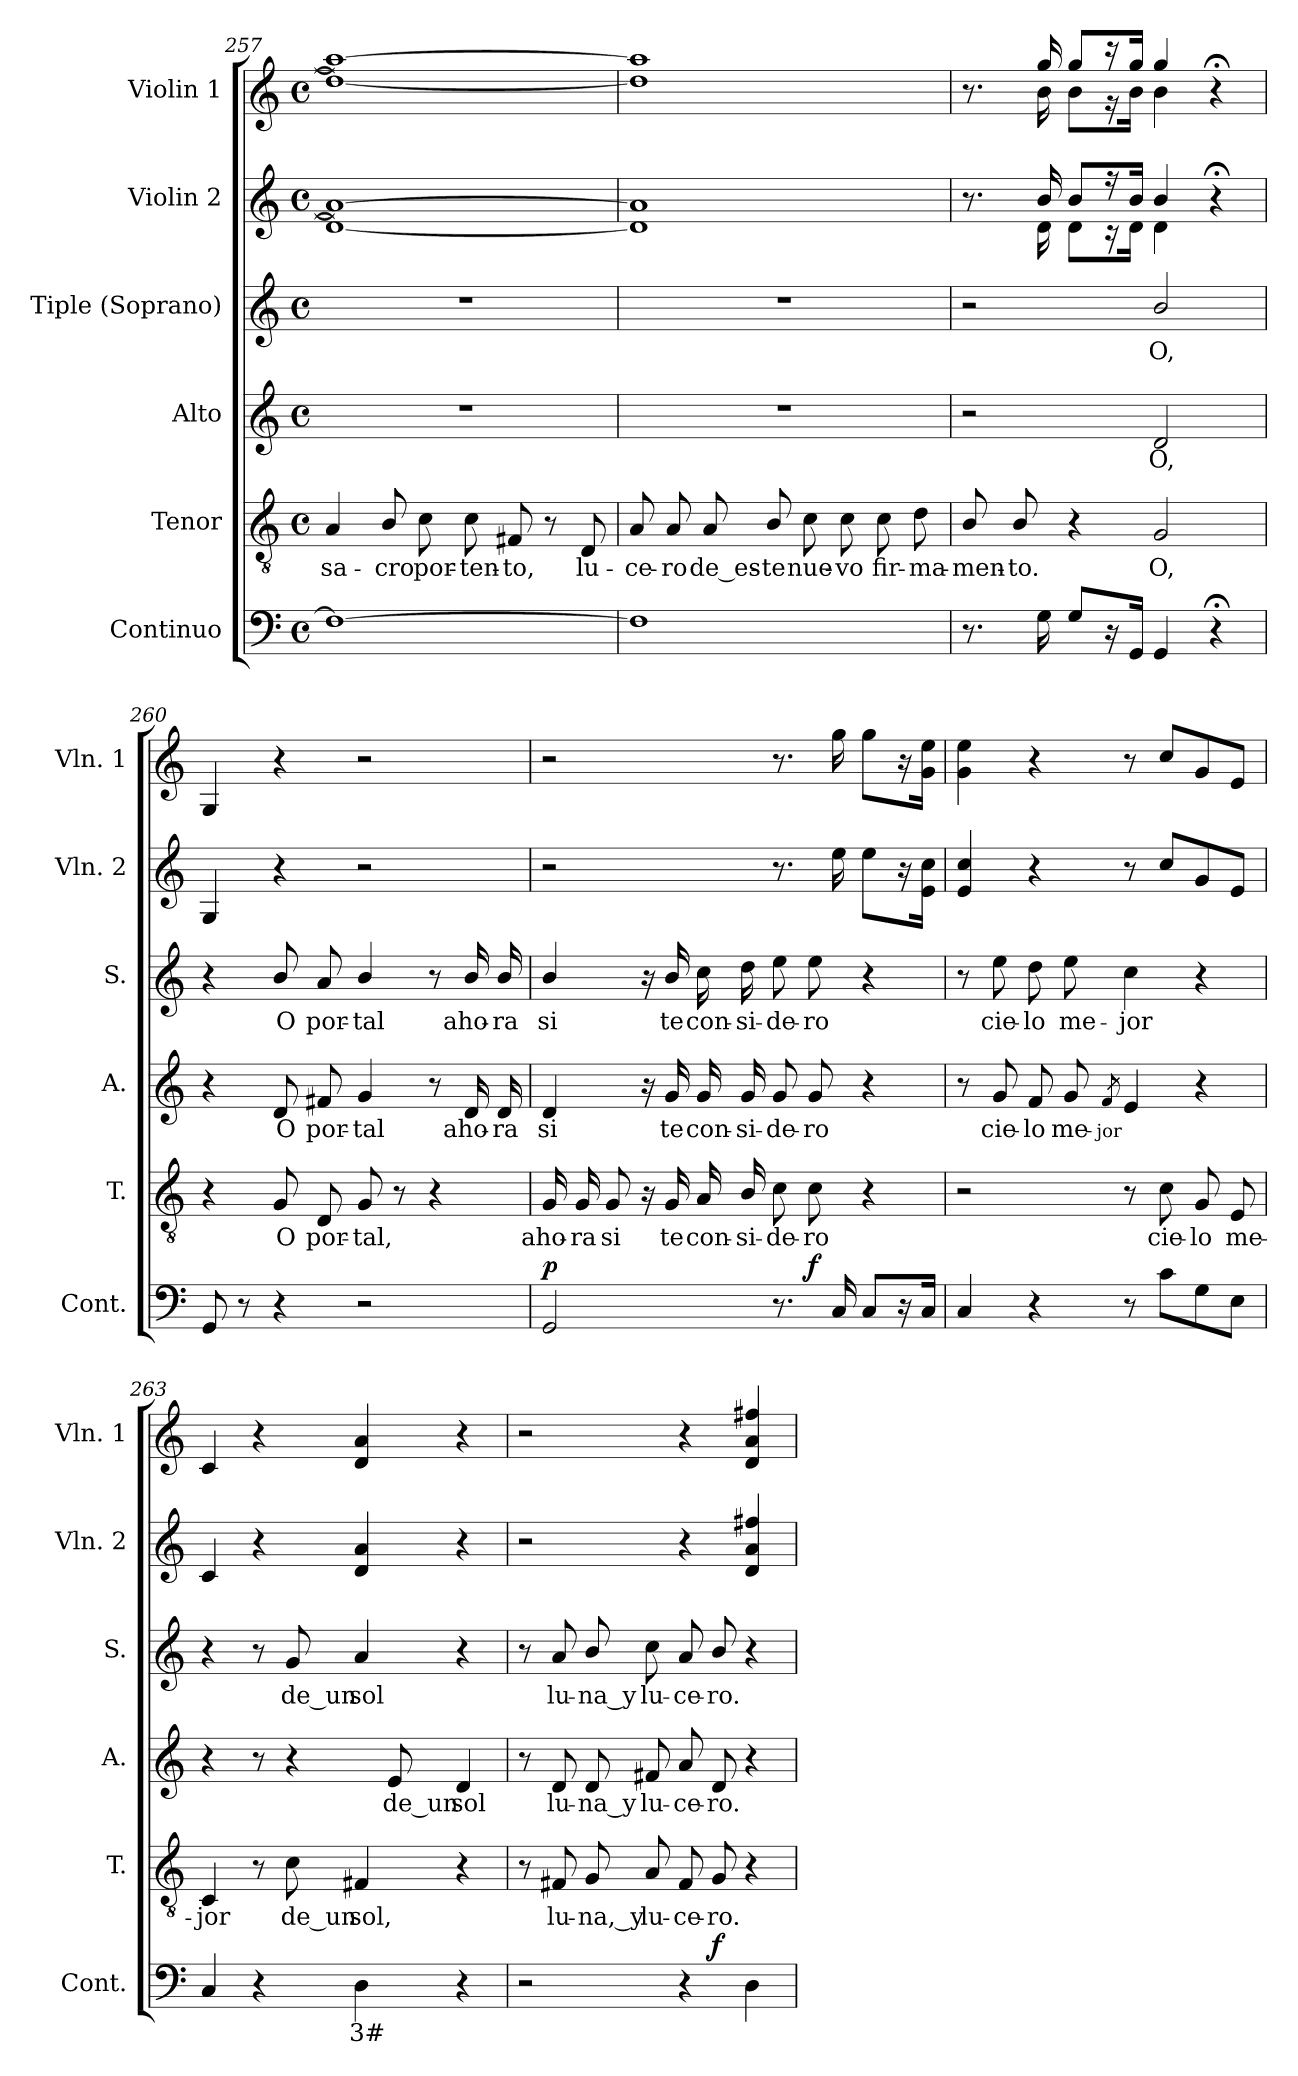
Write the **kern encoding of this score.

**kern	**text	**dynam	**kern	**text	**kern	**text	**kern	**text	**kern	**kern
*part6	*part6	*part6	*part5	*part5	*part4	*part4	*part3	*part3	*part2	*part1
*staff6	*staff6	*staff6	*staff5	*staff5	*staff4	*staff4	*staff3	*staff3	*staff2	*staff1
*I"Continuo	*	*	*I"Tenor	*	*I"Alto	*	*I"Tiple (Soprano)	*	*I"Violin 2	*I"Violin 1
*I'Cont.	*	*	*I'T.	*	*I'A.	*	*I'S.	*	*I'Vln. 2	*I'Vln. 1
*clefF4	*	*	*clefGv2	*	*clefG2	*	*clefG2	*	*clefG2	*clefG2
*	*	*	*ITrd7c12	*	*	*	*	*	*	*
*k[]	*	*	*k[]	*	*k[]	*	*k[]	*	*k[]	*k[]
*C:	*	*	*C:	*	*C:	*	*C:	*	*C:	*C:
*M4/4	*	*	*M4/4	*	*M4/4	*	*M4/4	*	*M4/4	*M4/4
*met(c)	*	*	*met(c)	*	*met(c)	*	*met(c)	*	*met(c)	*met(c)
=257	=257	=257	=257	=257	=257	=257	=257	=257	=257	=257
!	!	!	!	!LO:LY:b:color=#000000	!	!	!	!	!	!
*	*	*	*	*	*	*	*	*	*^	*^
1F#i_	.	.	4AAi/	sa-	1r	.	1r	.	1ai_	1di_	1aai_	1ddi_
!	!	!	!	!LO:LY:b:color=#000000	!	!	!	!	!	!	!	!
.	.	.	8BBi/	-cro	.	.	.	.	.	.	.	.
!	!	!	!	!LO:LY:b:color=#000000	!	!	!	!	!	!	!	!
.	.	.	8Ci\	por-	.	.	.	.	.	.	.	.
!	!	!	!	!LO:LY:b:color=#000000	!	!	!	!	!	!	!	!
.	.	.	8Ci\	-ten-	.	.	.	.	.	.	.	.
!	!	!	!	!LO:LY:b:color=#000000	!	!	!	!	!	!	!	!
.	.	.	8FF#Xi/	-to,	.	.	.	.	.	.	.	.
.	.	.	8r	.	.	.	.	.	.	.	.	.
!	!	!	!	!LO:LY:b:color=#000000	!	!	!	!	!	!	!	!
.	.	.	8DDi/	lu-	.	.	.	.	.	.	.	.
=258	=258	=258	=258	=258	=258	=258	=258	=258	=258	=258	=258	=258
!	!	!	!	!LO:LY:b:color=#000000	!	!	!	!	!	!	!	!
1F#i]	.	.	8AAi/	-ce-	1r	.	1r	.	1ai]	1di]	1aai]	1ddi]
!	!	!	!	!LO:LY:b:color=#000000	!	!	!	!	!	!	!	!
.	.	.	8AAi/	-ro	.	.	.	.	.	.	.	.
!	!	!	!	!LO:LY:b:color=#000000	!	!	!	!	!	!	!	!
.	.	.	8AAi/	de_es-	.	.	.	.	.	.	.	.
!	!	!	!	!LO:LY:b:color=#000000	!	!	!	!	!	!	!	!
.	.	.	8BBi/	-te	.	.	.	.	.	.	.	.
!	!	!	!	!LO:LY:b:color=#000000	!	!	!	!	!	!	!	!
.	.	.	8Ci\	nue-	.	.	.	.	.	.	.	.
!	!	!	!	!LO:LY:b:color=#000000	!	!	!	!	!	!	!	!
.	.	.	8Ci\	-vo	.	.	.	.	.	.	.	.
!	!	!	!	!LO:LY:b:color=#000000	!	!	!	!	!	!	!	!
.	.	.	8Ci\	fir-	.	.	.	.	.	.	.	.
!	!	!	!	!LO:LY:b:color=#000000	!	!	!	!	!	!	!	!
.	.	.	8Di\	-ma-	.	.	.	.	.	.	.	.
!!LO:PB:g=z	!!
=259	=259	=259	=259	=259	=259	=259	=259	=259	=259	=259	=259	=259
!	!	!	!	!LO:LY:b:color=#000000	!	!	!	!	!	!	!	!
8.r	.	.	8BBi/	-men-	2r	.	2r	.	8.r	8.ryy	8.r	8.ryy
!	!	!	!	!LO:LY:b:color=#000000	!	!	!	!	!	!	!	!
.	.	.	8BBi/	-to.	.	.	.	.	.	.	.	.
16Gi\	.	.	.	.	.	.	.	.	16bi/	16di\	16ggi/	16bi\
8Gi/L	.	.	4r	.	.	.	.	.	8bi/L	8di\L	8ggi/L	8bi\L
16r	.	.	.	.	.	.	.	.	16r	16r	16r	16r
16GGi/Jk	.	.	.	.	.	.	.	.	16bi/Jk	16di\Jk	16ggi/Jk	16bi\Jk
!	!	!	!	!LO:LY:b:color=#000000	!	!	!	!	!	!	!	!
!	!	!	!	!	!	!LO:LY:b:color=#000000	!	!	!	!	!	!
!	!	!	!	!	!	!	!	!LO:LY:b:color=#000000	!	!	!	!
4GGi/	.	.	2GGi/	O,	2di/	O,	2bi/	O,	4bi/	4di\	4ggi/	4bi\
4r;	.	.	.	.	.	.	.	.	4r;	4ryy	4r;	4ryy
*	*	*	*	*	*	*	*	*	*v	*v	*	*
*	*	*	*	*	*	*	*	*	*	*v	*v
=260	=260	=260	=260	=260	=260	=260	=260	=260	=260	=260
8GGi/	.	.	4r	.	4r	.	4r	.	4Gi/	4Gi/
8r	.	.	.	.	.	.	.	.	.	.
!	!	!	!	!LO:LY:b:color=#000000	!	!	!	!	!	!
!	!	!	!	!	!	!LO:LY:b:color=#000000	!	!	!	!
!	!	!	!	!	!	!	!	!LO:LY:b:color=#000000	!	!
4r	.	.	8GGi/	O	8di/	O	8bi/	O	4r	4r
!	!	!	!	!LO:LY:b:color=#000000	!	!	!	!	!	!
!	!	!	!	!	!	!LO:LY:b:color=#000000	!	!	!	!
!	!	!	!	!	!	!	!	!LO:LY:b:color=#000000	!	!
.	.	.	8DDi/	por-	8f#Xi/	por-	8ai/	por-	.	.
!	!	!	!	!LO:LY:b:color=#000000	!	!	!	!	!	!
!	!	!	!	!	!	!LO:LY:b:color=#000000	!	!	!	!
!	!	!	!	!	!	!	!	!LO:LY:b:color=#000000	!	!
2r	.	.	8GGi/	-tal,	4gi/	-tal	4bi/	-tal	2r	2r
.	.	.	8r	.	.	.	.	.	.	.
.	.	.	4r	.	8r	.	8r	.	.	.
!	!	!	!	!	!	!LO:LY:b:color=#000000	!	!	!	!
!	!	!	!	!	!	!	!	!LO:LY:b:color=#000000	!	!
.	.	.	.	.	16di/	aho-	16bi/	aho-	.	.
!	!	!	!	!	!	!LO:LY:b:color=#000000	!	!	!	!
!	!	!	!	!	!	!	!	!LO:LY:b:color=#000000	!	!
.	.	.	.	.	16di/	-ra	16bi/	-ra	.	.
=261	=261	=261	=261	=261	=261	=261	=261	=261	=261	=261
!	!	!	!	!LO:LY:b:color=#000000	!	!	!	!	!	!
!	!	!	!	!	!	!LO:LY:b:color=#000000	!	!	!	!
!	!	!	!	!	!	!	!	!LO:LY:b:color=#000000	!	!
*^	*	*	*	*	*	*	*	*	*	*
2GGi/	2ryy	.	p	16GGi/	aho-	4di/	si	4bi/	si	2r	2r
!	!	!	!	!	!LO:LY:b:color=#000000	!	!	!	!	!	!
.	.	.	.	16GGi/	-ra	.	.	.	.	.	.
!	!	!	!	!	!LO:LY:b:color=#000000	!	!	!	!	!	!
.	.	.	.	8GGi/	si	.	.	.	.	.	.
.	.	.	.	16r	.	16r	.	16r	.	.	.
!	!	!	!	!	!LO:LY:b:color=#000000	!	!	!	!	!	!
!	!	!	!	!	!	!	!LO:LY:b:color=#000000	!	!	!	!
!	!	!	!	!	!	!	!	!	!LO:LY:b:color=#000000	!	!
.	.	.	.	16GGi/	te	16gi/	te	16bi/	te	.	.
!	!	!	!	!	!LO:LY:b:color=#000000	!	!	!	!	!	!
!	!	!	!	!	!	!	!LO:LY:b:color=#000000	!	!	!	!
!	!	!	!	!	!	!	!	!	!LO:LY:b:color=#000000	!	!
.	.	.	.	16AAi/	con-	16gi/	con-	16cci\	con-	.	.
!	!	!	!	!	!LO:LY:b:color=#000000	!	!	!	!	!	!
!	!	!	!	!	!	!	!LO:LY:b:color=#000000	!	!	!	!
!	!	!	!	!	!	!	!	!	!LO:LY:b:color=#000000	!	!
.	.	.	.	16BBi/	-si-	16gi/	-si-	16ddi\	-si-	.	.
!	!	!	!	!	!LO:LY:b:color=#000000	!	!	!	!	!	!
!	!	!	!	!	!	!	!LO:LY:b:color=#000000	!	!	!	!
!	!	!	!	!	!	!	!	!	!LO:LY:b:color=#000000	!	!
8.r	8ryy	.	.	8Ci\	-de-	8gi/	-de-	8eei\	-de-	8.r	8.r
!	!	!	!	!	!LO:LY:b:color=#000000	!	!	!	!	!	!
!	!	!	!	!	!	!	!LO:LY:b:color=#000000	!	!	!	!
!	!	!	!	!	!	!	!	!	!LO:LY:b:color=#000000	!	!
.	4.ryy	.	f	8Ci\	-ro	8gi/	-ro	8eei\	-ro	.	.
16Ci/	.	.	.	.	.	.	.	.	.	16eei\	16ggi\
8Ci/L	.	.	.	4r	.	4r	.	4r	.	8eei\L	8ggi\L
16r	.	.	.	.	.	.	.	.	.	16r	16r
16Ci/Jk	.	.	.	.	.	.	.	.	.	16ei\ 16cciJk	16gi\ 16eeiJk
*v	*v	*	*	*	*	*	*	*	*	*	*
!!LO:LB:g=z
=262	=262	=262	=262	=262	=262	=262	=262	=262	=262	=262
4Ci/	.	.	2r	.	8r	.	8r	.	4ei/ 4cci	4gi\ 4eei
!	!	!	!	!	!	!LO:LY:b:color=#000000	!	!	!	!
!	!	!	!	!	!	!	!	!LO:LY:b:color=#000000	!	!
.	.	.	.	.	8gi/	cie-	8eei\	cie-	.	.
!	!	!	!	!	!	!LO:LY:b:color=#000000	!	!	!	!
!	!	!	!	!	!	!	!	!LO:LY:b:color=#000000	!	!
4r	.	.	.	.	8fi/	-lo	8ddi\	-lo	4r	4r
!	!	!	!	!	!	!LO:LY:b:color=#000000	!	!	!	!
!	!	!	!	!	!	!	!	!LO:LY:b:color=#000000	!	!
.	.	.	.	.	8gi/	me-	8eei\	me-	.	.
!	!	!	!	!	!	!LO:LY:b:color=#000000	!	!	!	!
.	.	.	.	.	8qfi/	-jor	.	.	.	.
!	!	!	!	!	!	!	!	!LO:LY:b:color=#000000	!	!
8r	.	.	8r	.	4ei/	.	4cci\	-jor	8r	8r
!	!	!	!	!LO:LY:b:color=#000000	!	!	!	!	!	!
8ci\L	.	.	8Ci\	cie-	.	.	.	.	8cci/L	8cci/L
!	!	!	!	!LO:LY:b:color=#000000	!	!	!	!	!	!
8Gi\	.	.	8GGi/	-lo	4r	.	4r	.	8gi/	8gi/
!	!	!	!	!LO:LY:b:color=#000000	!	!	!	!	!	!
8Ei\J	.	.	8EEi/	me-	.	.	.	.	8ei/J	8ei/J
=263	=263	=263	=263	=263	=263	=263	=263	=263	=263	=263
!	!	!	!	!LO:LY:b:color=#000000	!	!	!	!	!	!
4Ci/	.	.	4CCi/	-jor	4r	.	4r	.	4ci/	4ci/
4r	.	.	8r	.	8r	.	8r	.	4r	4r
!	!	!	!	!LO:LY:b:color=#000000	!	!	!	!	!	!
!	!	!	!	!	!	!	!	!LO:LY:b:color=#000000	!	!
.	.	.	8Ci\	de_un	4r	.	8gi/	de_un	.	.
!	!LO:LY:b:color=#000000	!	!	!	!	!	!	!	!	!
!	!	!	!	!LO:LY:b:color=#000000	!	!	!	!	!	!
!	!	!	!	!	!	!	!	!LO:LY:b:color=#000000	!	!
4Di\	3#	.	4FF#Xi/	sol,	.	.	4ai/	sol	4di/ 4ai	4di/ 4ai
!	!	!	!	!	!	!LO:LY:b:color=#000000	!	!	!	!
.	.	.	.	.	8ei/	de_un	.	.	.	.
!	!	!	!	!	!	!LO:LY:b:color=#000000	!	!	!	!
4r	.	.	4r	.	4di/	sol	4r	.	4r	4r
=264	=264	=264	=264	=264	=264	=264	=264	=264	=264	=264
*^	*	*	*	*	*	*	*	*	*	*
2r	2ryy	.	.	8r	.	8r	.	8r	.	2r	2r
!	!	!	!	!	!LO:LY:b:color=#000000	!	!	!	!	!	!
!	!	!	!	!	!	!	!LO:LY:b:color=#000000	!	!	!	!
!	!	!	!	!	!	!	!	!	!LO:LY:b:color=#000000	!	!
.	.	.	.	8FF#Xi/	lu-	8di/	lu-	8ai/	lu-	.	.
!	!	!	!	!	!LO:LY:b:color=#000000	!	!	!	!	!	!
!	!	!	!	!	!	!	!LO:LY:b:color=#000000	!	!	!	!
!	!	!	!	!	!	!	!	!	!LO:LY:b:color=#000000	!	!
.	.	.	.	8GGi/	-na,_y	8di/	-na_y	8bi/	-na_y	.	.
!	!	!	!	!	!LO:LY:b:color=#000000	!	!	!	!	!	!
!	!	!	!	!	!	!	!LO:LY:b:color=#000000	!	!	!	!
!	!	!	!	!	!	!	!	!	!LO:LY:b:color=#000000	!	!
.	.	.	.	8AAi/	lu-	8f#Xi/	lu-	8cci\	lu-	.	.
!	!	!	!	!	!LO:LY:b:color=#000000	!	!	!	!	!	!
!	!	!	!	!	!	!	!LO:LY:b:color=#000000	!	!	!	!
!	!	!	!	!	!	!	!	!	!LO:LY:b:color=#000000	!	!
4r	8ryy	.	.	8FF#i/	-ce-	8ai/	-ce-	8ai/	-ce-	4r	4r
!	!	!	!	!	!LO:LY:b:color=#000000	!	!	!	!	!	!
!	!	!	!	!	!	!	!LO:LY:b:color=#000000	!	!	!	!
!	!	!	!	!	!	!	!	!	!LO:LY:b:color=#000000	!	!
.	4.ryy	.	f	8GGi/	-ro.	8di/	-ro.	8bi/	-ro.	.	.
4Di\	.	.	.	4r	.	4r	.	4r	.	4di/ 4ai 4ff#Xi	4di/ 4ai 4ff#Xi
*v	*v	*	*	*	*	*	*	*	*	*	*
=	=	=	=	=	=	=	=	=	=	=
*-	*-	*-	*-	*-	*-	*-	*-	*-	*-	*-
